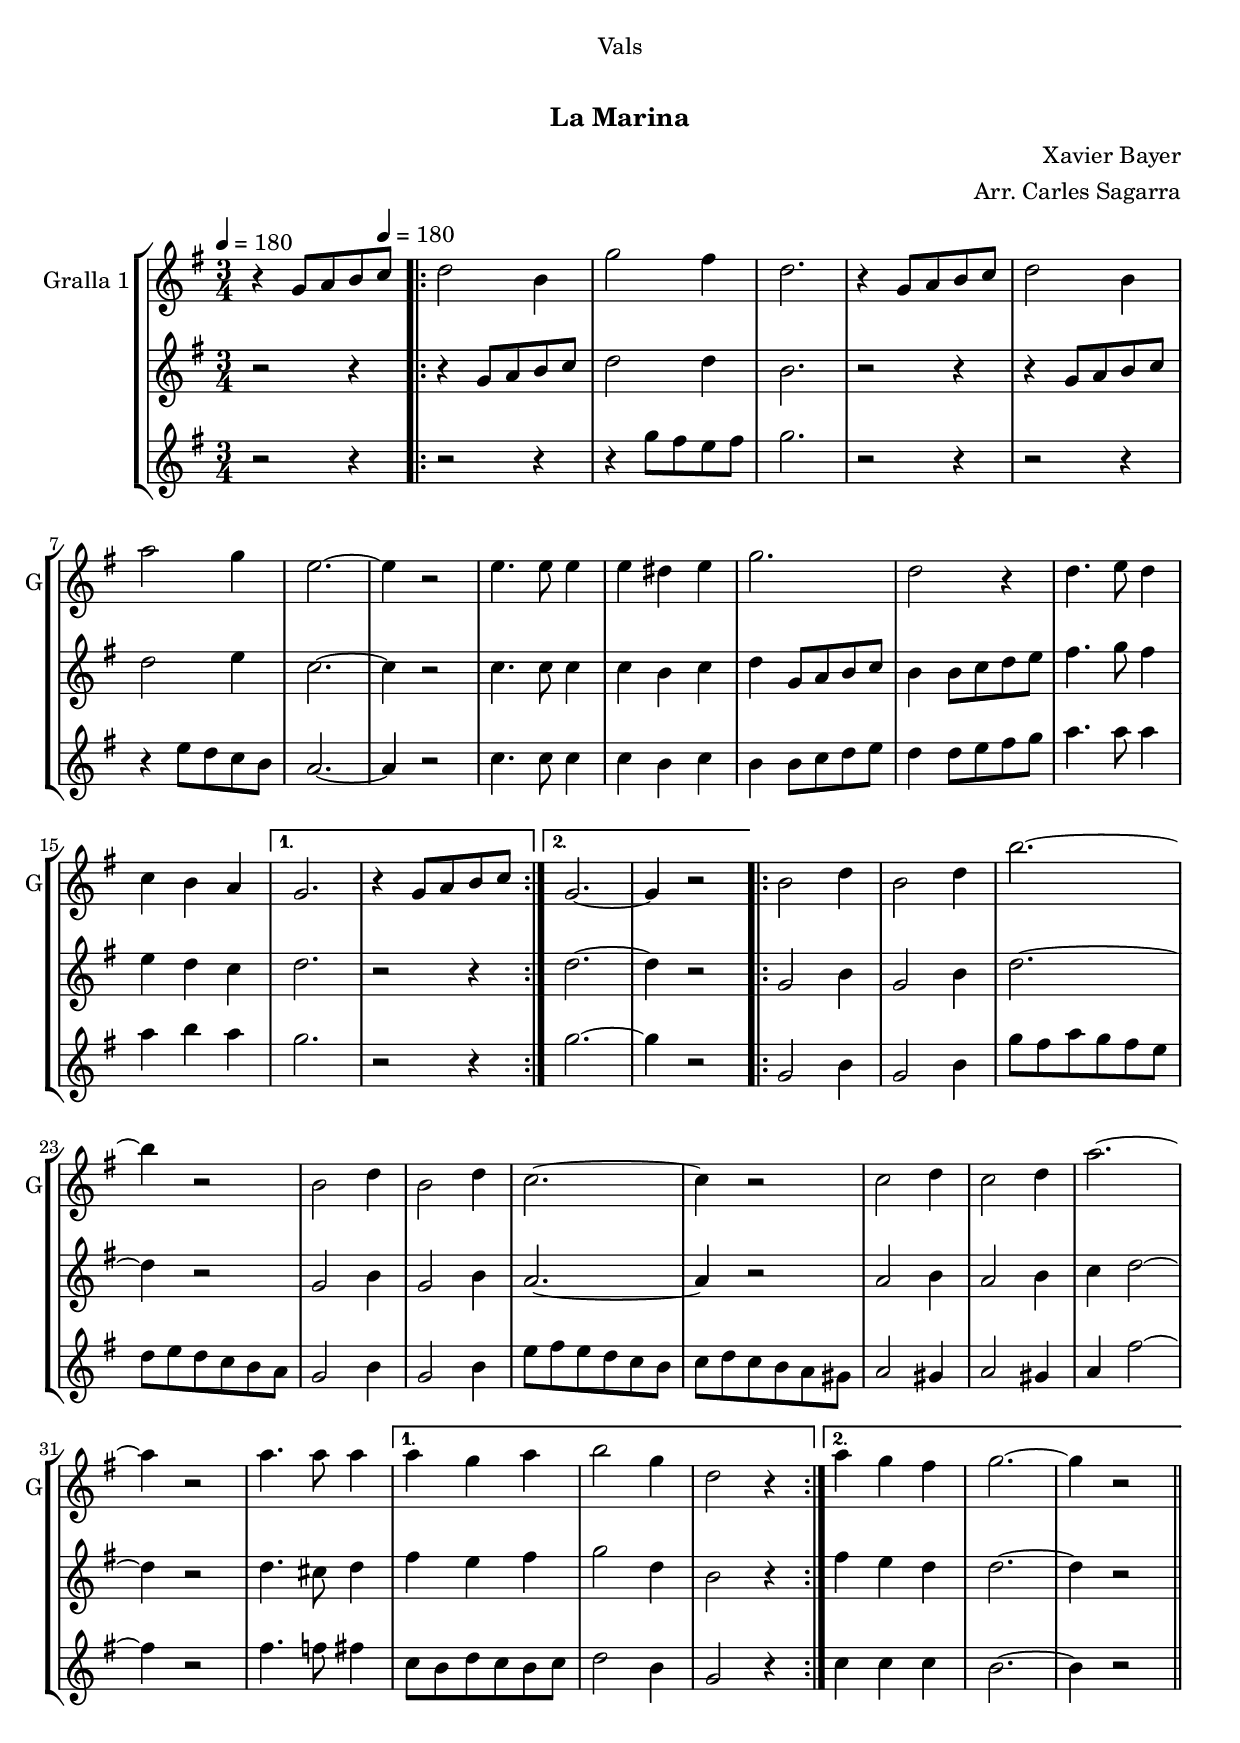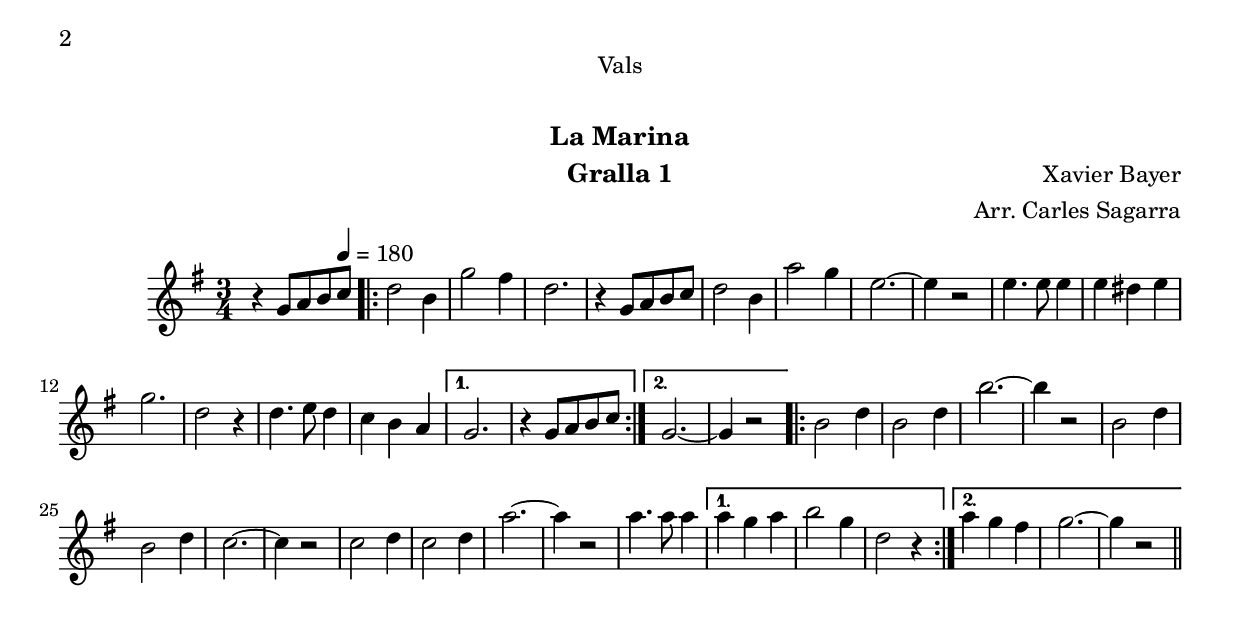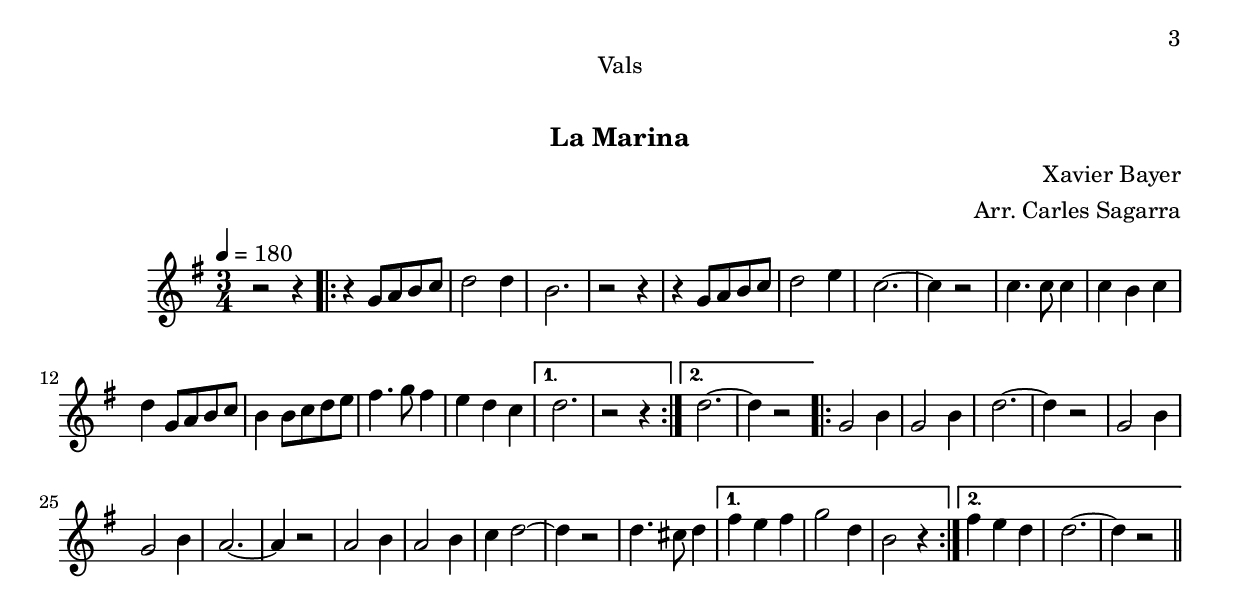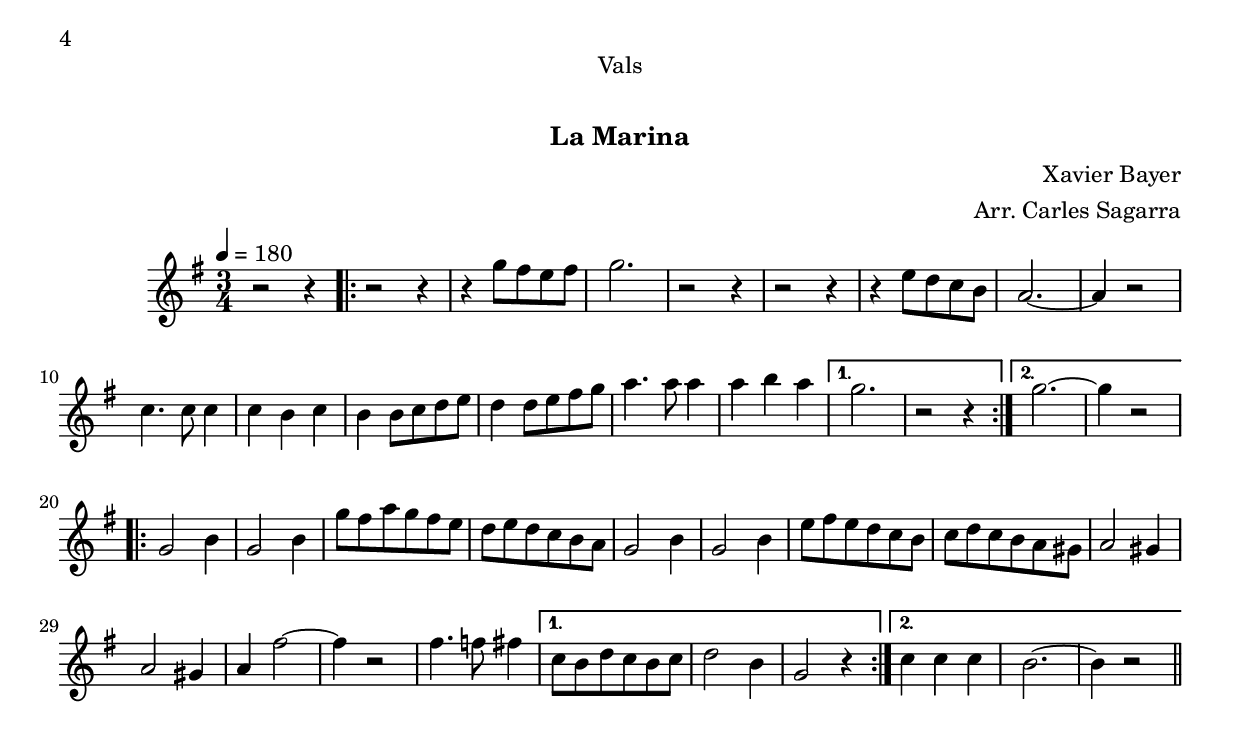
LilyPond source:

\version "2.16.0"

\header {
  dedication="Vals"
  title="             "
  subtitle="La Marina"
  subsubtitle=""
  poet=""
  meter=""
  piece=""
  composer="Xavier Bayer"
  arranger="Arr. Carles Sagarra"
  opus=""
  instrument=""
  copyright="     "
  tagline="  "
}

liniaroAa =
\relative g'
{
  \clef treble
  \key g \major
  \time 3/4
  r4 g8 a b \tempo 4 = 180 c  |
  \repeat volta 2 { d2 b4  |
  g'2 fis4  |
  d2.  |
  %05
  r4 g,8 a b c  |
  d2 b4  |
  a'2 g4  |
  e2. ~  |
  e4 r2  |
  %10
  e4. e8 e4  |
  e4 dis e  |
  g2.  |
  d2 r4  |
  d4. e8 d4  |
  %15
  c4 b a }
  \alternative { { g2.  |
  r4 g8 a b c }
  { g2. ~  |
  g4 r2 } }
  %20
  \repeat volta 2 { b2 d4  |
  b2 d4  |
  b'2. ~  |
  b4 r2  |
  b,2 d4  |
  %25
  b2 d4  |
  c2. ~  |
  c4 r2  |
  c2 d4  |
  c2 d4  |
  %30
  a'2. ~  |
  a4 r2  |
  a4. a8 a4 }
  \alternative { { a4 g a  |
  b2 g4  |
  %35
  d2 r4 }
  { a'4 g fis  |
  g2. ~  |
  g4 r2 } } \bar "||"
}

liniaroAb =
\relative g'
{
  \tempo 4 = 180
  \clef treble
  \key g \major
  \time 3/4
  r2 r4  |
  \repeat volta 2 { r4 g8 a b c  |
  d2 d4  |
  b2.  |
  %05
  r2 r4  |
  r4 g8 a b c  |
  d2 e4  |
  c2. ~  |
  c4 r2  |
  %10
  c4. c8 c4  |
  c4 b c  |
  d4 g,8 a b c  |
  b4 b8 c d e  |
  fis4. g8 fis4  |
  %15
  e4 d c }
  \alternative { { d2.  |
  r2 r4 }
  { d2. ~  |
  d4 r2 } }
  %20
  \repeat volta 2 { g,2 b4  |
  g2 b4  |
  d2. ~  |
  d4 r2  |
  g,2 b4  |
  %25
  g2 b4  |
  a2. ~  |
  a4 r2  |
  a2 b4  |
  a2 b4  |
  %30
  c4 d2 ~  |
  d4 r2  |
  d4. cis8 d4 }
  \alternative { { fis4 e fis  |
  g2 d4  |
  %35
  b2 r4 }
  { fis'4 e d  |
  d2. ~  |
  d4 r2 } } \bar "||"
}

liniaroAc =
\relative g''
{
  \tempo 4 = 180
  \clef treble
  \key g \major
  \time 3/4
  r2 r4  |
  \repeat volta 2 { r2 r4  |
  r4 g8 fis e fis  |
  g2.  |
  %05
  r2 r4  |
  r2 r4  |
  r4 e8 d c b  |
  a2. ~  |
  a4 r2  |
  %10
  c4. c8 c4  |
  c4 b c  |
  b4 b8 c d e  |
  d4 d8 e fis g  |
  a4. a8 a4  |
  %15
  a4 b a }
  \alternative { { g2.  |
  r2 r4 }
  { g2. ~  |
  g4 r2 } }
  %20
  \repeat volta 2 { g,2 b4  |
  g2 b4  |
  g'8 fis a g fis e  |
  d8 e d c b a  |
  g2 b4  |
  %25
  g2 b4  |
  e8 fis e d c b  |
  c8 d c b a gis  |
  a2 gis4  |
  a2 gis4  |
  %30
  a4 fis'2 ~  |
  fis4 r2  |
  fis4. f8 fis4 }
  \alternative { { c8 b d c b c  |
  d2 b4  |
  %35
  g2 r4 }
  { c4 c c  |
  b2. ~  |
  b4 r2 } } \bar "||"
}

\bookpart {
  \score {
    \new StaffGroup {
      \override Score.RehearsalMark #'self-alignment-X = #LEFT
      <<
        \new Staff \with {instrumentName = #"Gralla 1" shortInstrumentName = #"G"} \liniaroAa
        \new Staff \with {instrumentName = #"" shortInstrumentName = #" "} \liniaroAb
        \new Staff \with {instrumentName = #"" shortInstrumentName = #" "} \liniaroAc
      >>
    }
    \layout {}
  }\score { \unfoldRepeats
    \new StaffGroup {
      \override Score.RehearsalMark #'self-alignment-X = #LEFT
      <<
        \new Staff \with {instrumentName = #"Gralla 1" shortInstrumentName = #"G"} \liniaroAa
        \new Staff \with {instrumentName = #"" shortInstrumentName = #" "} \liniaroAb
        \new Staff \with {instrumentName = #"" shortInstrumentName = #" "} \liniaroAc
      >>
    }
    \midi {}
  }
}

\bookpart {
  \header {instrument="Gralla 1"}
  \score {
    \new StaffGroup {
      \override Score.RehearsalMark #'self-alignment-X = #LEFT
      <<
        \new Staff \liniaroAa
      >>
    }
    \layout {}
  }\score { \unfoldRepeats
    \new StaffGroup {
      \override Score.RehearsalMark #'self-alignment-X = #LEFT
      <<
        \new Staff \liniaroAa
      >>
    }
    \midi {}
  }
}

\bookpart {
  \header {instrument=""}
  \score {
    \new StaffGroup {
      \override Score.RehearsalMark #'self-alignment-X = #LEFT
      <<
        \new Staff \liniaroAb
      >>
    }
    \layout {}
  }\score { \unfoldRepeats
    \new StaffGroup {
      \override Score.RehearsalMark #'self-alignment-X = #LEFT
      <<
        \new Staff \liniaroAb
      >>
    }
    \midi {}
  }
}

\bookpart {
  \header {instrument=""}
  \score {
    \new StaffGroup {
      \override Score.RehearsalMark #'self-alignment-X = #LEFT
      <<
        \new Staff \liniaroAc
      >>
    }
    \layout {}
  }\score { \unfoldRepeats
    \new StaffGroup {
      \override Score.RehearsalMark #'self-alignment-X = #LEFT
      <<
        \new Staff \liniaroAc
      >>
    }
    \midi {}
  }
}

